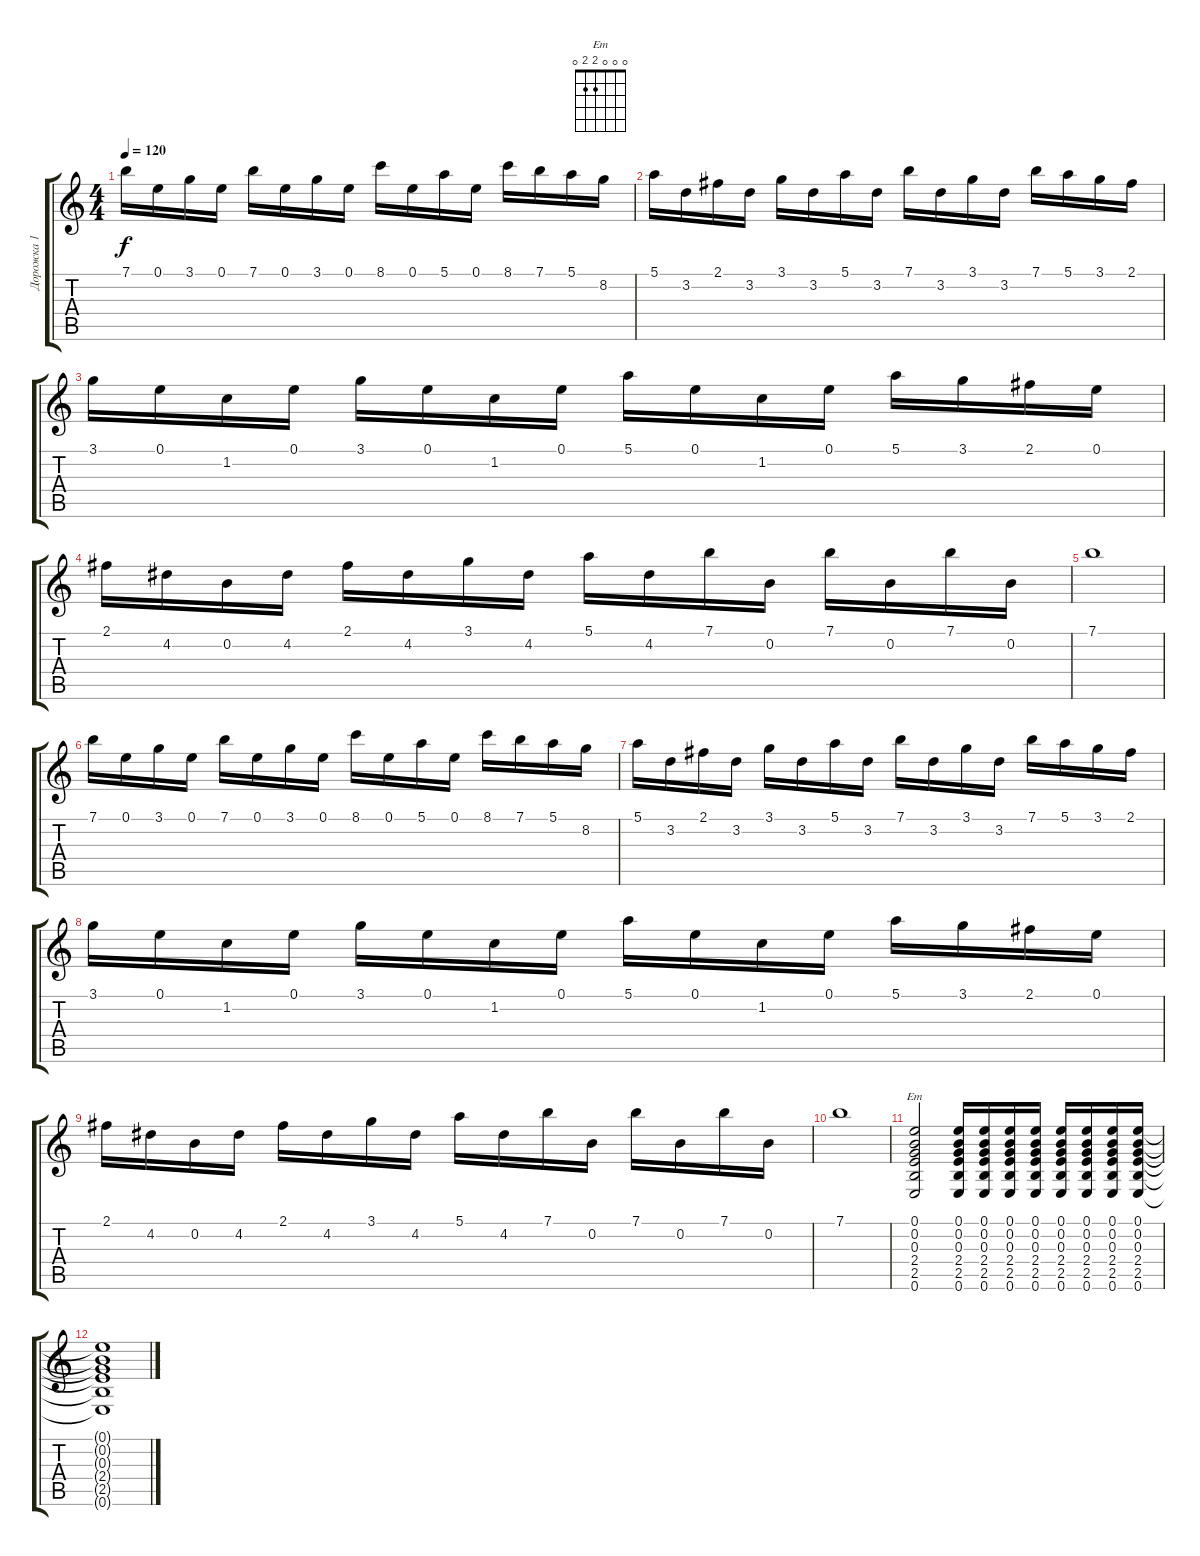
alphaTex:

\track ("Дорожка 1" "Дорожка 1") {instrument acousticguitarsteel}
\staff {score tabs}
\tuning (E4 B3 G3 D3 A2 E2) {hide}
\chord ("Em" 0 0 0 2 2 0)
\ts (4 4)
\tempo 120
\clef g2
\ks c
7.1.16{dy f} 0.1.16 3.1.16 0.1.16 7.1.16 0.1.16 3.1.16 0.1.16 8.1.16 0.1.16 5.1.16 0.1.16 8.1.16 7.1.16 5.1.16 8.2.16 |
5.1.16 3.2.16 2.1.16 3.2.16 3.1.16 3.2.16 5.1.16 3.2.16 7.1.16 3.2.16 3.1.16 3.2.16 7.1.16 5.1.16 3.1.16 2.1.16 |
3.1.16 0.1.16 1.2.16 0.1.16 3.1.16 0.1.16 1.2.16 0.1.16 5.1.16 0.1.16 1.2.16 0.1.16 5.1.16 3.1.16 2.1.16 0.1.16 |
2.1.16 4.2.16 0.2.16 4.2.16 2.1.16 4.2.16 3.1.16 4.2.16 5.1.16 4.2.16 7.1.16 0.2.16 7.1.16 0.2.16 7.1.16 0.2.16 |
7.1.1 |
7.1.16 0.1.16 3.1.16 0.1.16 7.1.16 0.1.16 3.1.16 0.1.16 8.1.16 0.1.16 5.1.16 0.1.16 8.1.16 7.1.16 5.1.16 8.2.16 |
5.1.16 3.2.16 2.1.16 3.2.16 3.1.16 3.2.16 5.1.16 3.2.16 7.1.16 3.2.16 3.1.16 3.2.16 7.1.16 5.1.16 3.1.16 2.1.16 |
3.1.16 0.1.16 1.2.16 0.1.16 3.1.16 0.1.16 1.2.16 0.1.16 5.1.16 0.1.16 1.2.16 0.1.16 5.1.16 3.1.16 2.1.16 0.1.16 |
2.1.16 4.2.16 0.2.16 4.2.16 2.1.16 4.2.16 3.1.16 4.2.16 5.1.16 4.2.16 7.1.16 0.2.16 7.1.16 0.2.16 7.1.16 0.2.16 |
7.1.1 |
(0.1 0.2 0.3 2.4 2.5 0.6).2{ch "Em"} (0.1 0.2 0.3 2.4 2.5 0.6).16 (0.1 0.2 0.3 2.4 2.5 0.6).16 (0.1 0.2 0.3 2.4 2.5 0.6).16 (0.1 0.2 0.3 2.4 2.5 0.6).16 (0.1 0.2 0.3 2.4 2.5 0.6).16 (0.1 0.2 0.3 2.4 2.5 0.6).16 (0.1 0.2 0.3 2.4 2.5 0.6).16 (0.1 0.2 0.3 2.4 2.5 0.6).16 |
(0.1{t} 0.2{t} 0.3{t} 2.4{t} 2.5{t} 0.6{t}).1
